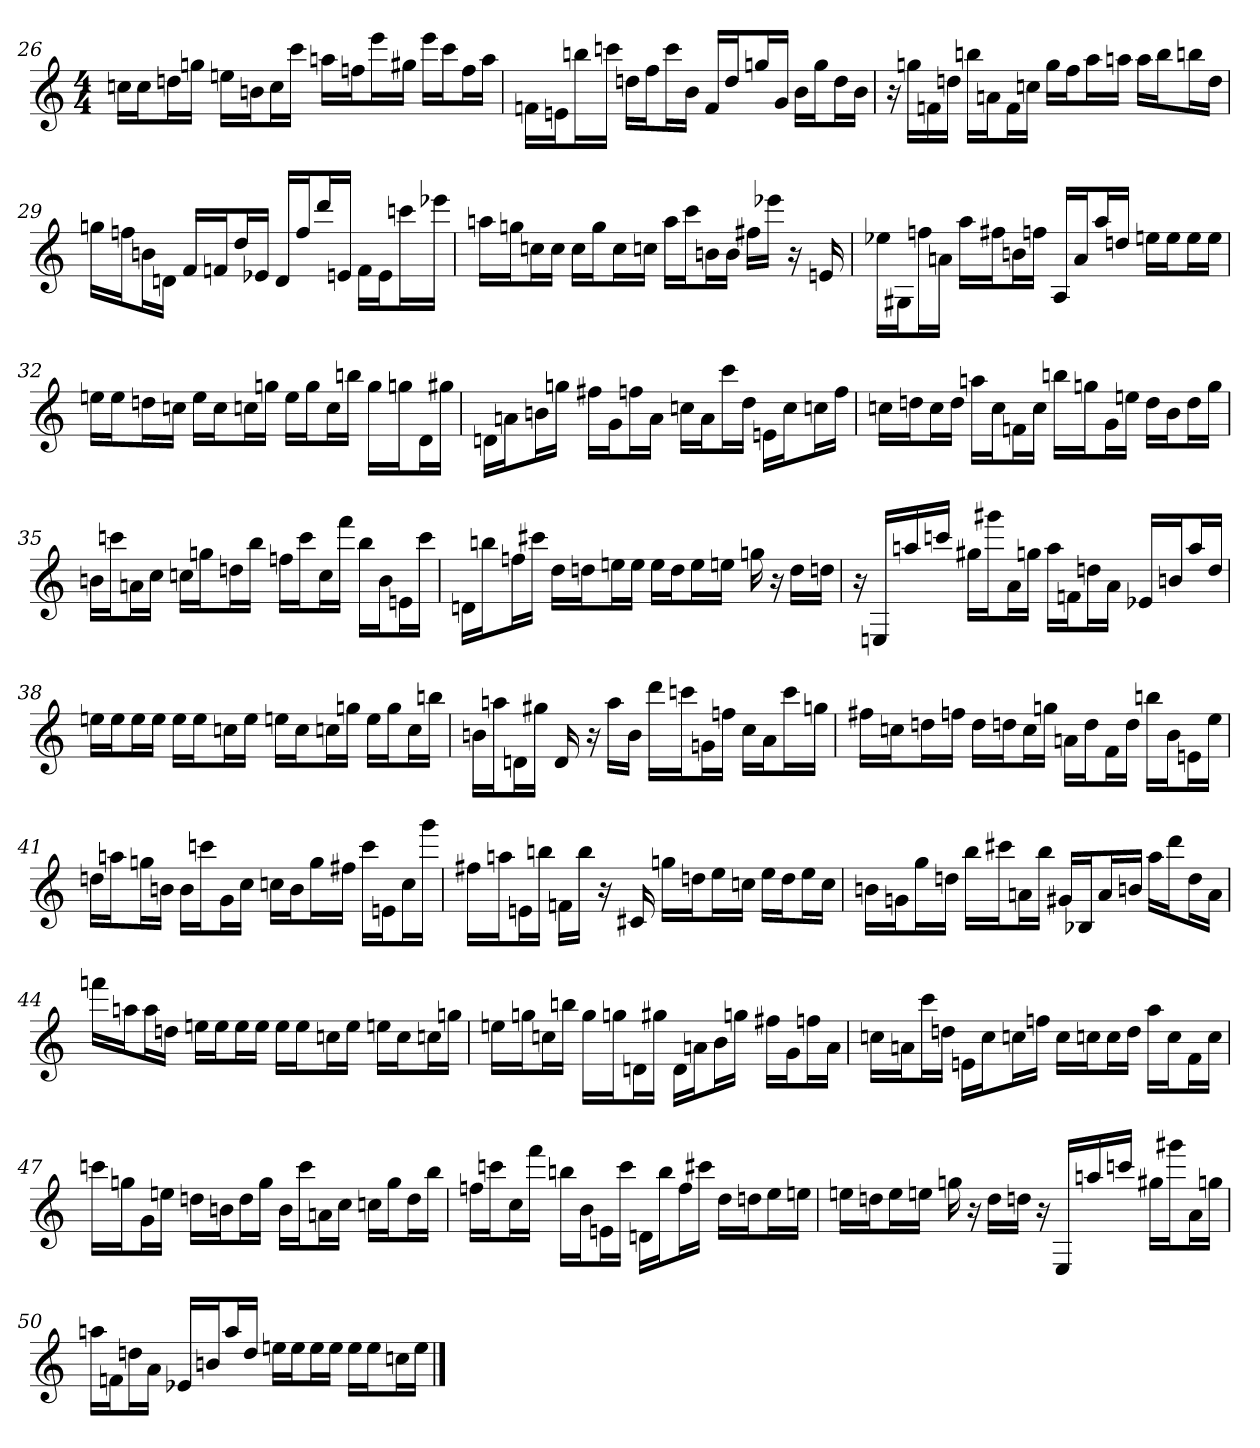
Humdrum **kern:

**kern
*part1
*staff1
*clefG2
*M4/4
=26
16ccn\LL
16cc\J
16ddn\L
16ggn\JJ
16een\LL
16bn\J
16cc\L
16ccc\JJ
16aan\LL
16ffn\J
16eee\L
16gg#X\JJ
16eee\LL
16ccc\J
16ff\L
16aa\JJ
=27
16fn\LL
16en\J
16bbn\L
16cccn\JJ
16ddn\LL
16ff\J
16ccc\L
16b\JJ
16f/LL
16dd/J
16ggn/L
16g/JJ
16b\LL
16gg\J
16dd\L
16b\JJ
=28
16r
16ggn\LL
16fn\
16ddn\JJ
16bbn\LL
16an\J
16f\L
16ccn\JJ
16gg\LL
16ff\J
16aa\L
16aan\JJ
16aa\LL
16bb\J
16bbn\L
16dd\JJ
=29
16ggn\LL
16ffn\J
16bn\L
16dn\JJ
16f/LL
16fn/J
16dd/L
16e-X/JJ
16d/LL
16ff/J
16ddd/L
16en/JJ
16f\LL
16e\J
16cccn\L
16eee-X\JJ
=30
16aan\LL
16ggn\J
16ccn\L
16cc\JJ
16cc\LL
16gg\J
16cc\L
16ccn\JJ
16aa\LL
16ccc\J
16bn\L
16b\JJ
16ff#X\LL
16eee-X\JJ
16r
16en
=31
16ee-X\LL
16G#X\J
16ffn\L
16an\JJ
16aa\LL
16ff#X\J
16bn\L
16ffn\JJ
16A/LL
16a/J
16aa/L
16ddn/JJ
16een\LL
16ee\J
16ee\L
16ee\JJ
=32
16een\LL
16ee\J
16ddn\L
16ccn\JJ
16ee\LL
16cc\J
16ccn\L
16ggn\JJ
16ee\LL
16gg\J
16cc\L
16bbn\JJ
16gg\LL
16ggn\J
16d\L
16gg#X\JJ
=33
16dn\LL
16an\J
16bn\L
16ggn\JJ
16ff#X\LL
16g\J
16ffn\L
16a\JJ
16ccn\LL
16a\J
16ccc\L
16dd\JJ
16en\LL
16cc\J
16ccn\L
16ff\JJ
=34
16ccn\LL
16ddn\J
16cc\L
16dd\JJ
16aan\LL
16cc\J
16fn\L
16cc\JJ
16bbn\LL
16ggn\J
16g\L
16een\JJ
16dd\LL
16b\J
16dd\L
16gg\JJ
=35
16bn\LL
16cccn\J
16an\L
16cc\JJ
16ccn\LL
16ggn\J
16ddn\L
16bb\JJ
16ffn\LL
16ccc\J
16cc\L
16fff\JJ
16bb\LL
16b\J
16en\L
16ccc\JJ
=36
16dn\LL
16bbn\J
16ffn\L
16ccc#X\JJ
16dd\LL
16ddn\J
16een\L
16ee\JJ
16ee\LL
16dd\J
16ee\L
16een\JJ
16ggn
16r
16dd\LL
16ddn\JJ
=37
16r
16En/LL
16aan/
16cccn/JJ
16gg#X\LL
16ggg#X\J
16a\L
16ggn\JJ
16aa\LL
16fn\J
16ddn\L
16a\JJ
16e-X/LL
16bn/J
16aa/L
16dd/JJ
=38
16een\LL
16ee\J
16ee\L
16ee\JJ
16ee\LL
16ee\J
16ccn\L
16ee\JJ
16een\LL
16cc\J
16ccn\L
16ggn\JJ
16ee\LL
16gg\J
16cc\L
16bbn\JJ
=39
16bn\LL
16aan\J
16dn\L
16gg#X\JJ
16d
16r
16aa\LL
16b\JJ
16ddd\LL
16cccn\J
16gn\L
16ffn\JJ
16cc\LL
16a\J
16ccc\L
16ggn\JJ
=40
16ff#X\LL
16ccn\J
16ddn\L
16ffn\JJ
16dd\LL
16ddn\J
16cc\L
16ggn\JJ
16an\LL
16dd\J
16f\L
16dd\JJ
16bbn\LL
16b\J
16en\L
16ee\JJ
=41
16ddn\LL
16aan\J
16ggn\L
16bn\JJ
16b\LL
16cccn\J
16g\L
16cc\JJ
16ccn\LL
16b\J
16gg\L
16ff#X\JJ
16ccc\LL
16en\J
16cc\L
16ggg\JJ
=42
16ff#X\LL
16aan\J
16en\L
16bbn\JJ
16fn\LL
16bb\JJ
16r
16c#X
16ggn\LL
16ddn\J
16ee\L
16ccn\JJ
16ee\LL
16dd\J
16ee\L
16cc\JJ
=43
16bn\LL
16gn\J
16gg\L
16ddn\JJ
16bb\LL
16ccc#X\J
16an\L
16bb\JJ
16g#X/LL
16B-X/J
16a/L
16bn/JJ
16aa\LL
16ddd\J
16dd\L
16a\JJ
=44
16fffn\LL
16aan\J
16aa\L
16ddn\JJ
16een\LL
16ee\J
16ee\L
16ee\JJ
16ee\LL
16ee\J
16ccn\L
16ee\JJ
16een\LL
16cc\J
16ccn\L
16ggn\JJ
=45
16een\LL
16ggn\J
16ccn\L
16bbn\JJ
16gg\LL
16ggn\J
16dn\L
16gg#X\JJ
16d\LL
16an\J
16b\L
16ggn\JJ
16ff#X\LL
16g\J
16ffn\L
16a\JJ
=46
16ccn\LL
16an\J
16ccc\L
16ddn\JJ
16en\LL
16cc\J
16ccn\L
16ffn\JJ
16cc\LL
16ccn\J
16cc\L
16dd\JJ
16aa\LL
16cc\J
16f\L
16cc\JJ
=47
16cccn\LL
16ggn\J
16g\L
16een\JJ
16ddn\LL
16bn\J
16dd\L
16gg\JJ
16b\LL
16ccc\J
16an\L
16cc\JJ
16ccn\LL
16gg\J
16dd\L
16bb\JJ
=48
16ffn\LL
16cccn\J
16cc\L
16fff\JJ
16bbn\LL
16b\J
16en\L
16ccc\JJ
16dn\LL
16bb\J
16ff\L
16ccc#X\JJ
16dd\LL
16ddn\J
16ee\L
16een\JJ
=49
16een\LL
16ddn\J
16ee\L
16een\JJ
16ggn
16r
16dd\LL
16ddn\JJ
16r
16E/LL
16aan/
16cccn/JJ
16gg#X\LL
16ggg#X\J
16a\L
16ggn\JJ
=50
16aan\LL
16fn\J
16ddn\L
16a\JJ
16e-X/LL
16bn/J
16aa/L
16dd/JJ
16een\LL
16ee\J
16ee\L
16ee\JJ
16ee\LL
16ee\J
16ccn\L
16ee\JJ
==
*-
